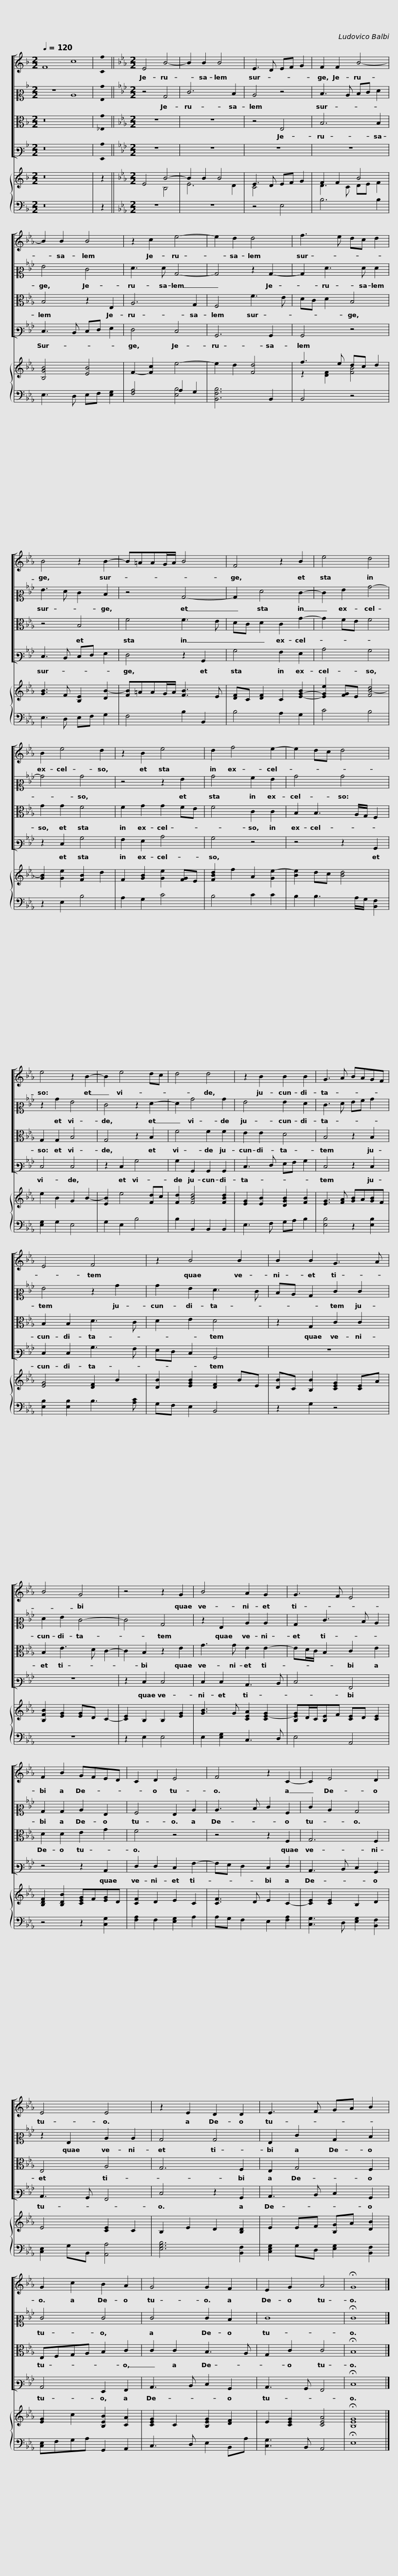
X:1
%%score [ 1 2 3 4 ] { ( 5 7 ) | ( 6 8 ) }
L:1/8
Q:1/4=120
M:2/2
I:linebreak $
K:F
U:s=!stemless!
V:1 treble
V:2 alto2
V:3 alto
V:4 bass3
V:5 treble
V:7 treble
V:6 bass
V:8 bass
V:1
 F8 c8 | s[Cf]2 ||$[K:Eb][M:2/2] E4 B4- | B2 B2 B4 | E3 D EF G2 | %5
 F2 F2 B4- |$ B2 B2 B4 | z2 c2 e4- | e2 d2 d4 | f3 e dc d2 | %10
 B4 z2 B2- |$ B=AAG/A/ B4 | F4 z2 B2 |$ e4 d4 | B2 e4 d2 | %15
 z2 B2 e4 | d2 f4 e2- | e2 dc d4 | e4 z2 B2- |$ B2 e4 dc |$ %20
 d4 d4 | z2 B2 B2 B2 | G3 A BAGF | E4 F4 | z2 B4 B2 |$ %25
 B2 B2 G3 A | B4 G4 |$ z4 z2 G2 | B4 A2 G2 | G3 F E4 | %30
 F2 B2 GFED | C2 D2 E4 |$ F4 z2 C2- | C2 E4 D2 |$ E4 E4 | %35
 z2 E2 D2 D2 | E3 F GA B2 | G2 c2 B2 A2 | G4 G2 F2 | E2 G2 A4 |$ %40
 !fermata!G8 |] %41
V:2
 z8 C8 | s[G,B]2 ||$[K:Eb][M:2/2] z4 B,4 | E6 D2 | C4 z4 | %5
 D3 C DE F2 |$ G4 E4 | F3 F B,4- | B,4 z2 B,2- | B,2 F3 F F2 | %10
 G3 F E2 D2 |$ z4 B,4- | B,2 F4 E2- |$ E2 G2 B4- | B4 B4 | %15
 z4 z2 G2 | B4 A2 G2 | B4 B4 | z2 B2 G4 |$ E4 z2 F2- |$ %20
 F2 B4 B2 | G4 G2 F2 | E3 F GA B2 | G4 z2 B2 | B2 G2 F3 E |$ %25
 DC B,2 E2 E2 | F2 G2 E4- |$ E4 B,4 | z2 G,2 C2 C2 | B,2 E3 D C2 | %30
 B,2 B,2 C2 G,2 | A,4 G,2 C2 |$ C3 D E2 A,2 | E2 C2 B,4 |$ z2 G,2 C2 C2 | %35
 B,4 B,4 | G,2 E2 B,2 D2 | E4 E4 | E4 E2 D2 | E8 |$ %40
 !fermata!E8 |] %41
V:3
 z16 | s[_E,G]2 ||$[K:Eb][M:2/2] z8 | z8 | z4 E,4 | %5
 B,6 B,2 |$ B,4 z2 E,2 | A,6 G,2 | F,4 F3 E | DC D2 B,4 | %10
 z4 B,4 |$ F4 F3 E | DC D2 C2 G2- |$ G2 FE F4 | G2 G2 F4 | %15
 F2 G2 G2 FE | F4 C2 C2 | B,2 B,3 A,/G,/ F,2 | G,2 G,2 B,4 |$ G,4 z2 B,2 |$ %20
 F4 F2 F2 | E2 E2 D4 | B,4 z2 B,2 | B,2 B,2 D3 C | D2 E2 D4 |$ %25
 z2 G,2 C2 C2 | B,2 E3 D C2- |$ C2 B,2 z2 E2 | G3 G E2 E2- | ED/C/ B,2 C2 E2 | %30
 D2 D2 E2 G2 | F4 z4 |$ z4 z2 F,2 | G,6 F,2 |$ E,4 A,4 | %35
 G,6 F,2 | E,2 G,4 F,2 | E,F,G,A, B,2 C2 | C2 C2 B,3 A, | G,2 C2 C4 |$ %40
 !fermata!B,8 |] %41
V:4
 z16 | s[G,,C]2 ||$[K:Eb][M:2/2] z8 | z8 | z8 | %5
 z8 |$ E,3 D, E,F, G,2 | F,4 E,4 | B,,6 B,,2 | B,,4 z4 | %10
 E,3 D, E,F, G,2 |$ F,4 z2 B,,2 | B,4 A,2 G,2 |$ C4 B,4 | z2 E,2 B,4 | %15
 A,2 G,2 C4 | B,4 z4 | z4 z2 B,,2 | E,4 E,4 |$ z2 E,2 B,4 |$ %20
 B,2 B,,2 B,,2 B,,2 | E,3 F, G,A, B,2 | E,4 z2 E,2 | E,2 E,2 B,3 A, | G,F, E,2 B,,4 |$ %25
 z8 | z8 |$ z2 E,2 E,4 | E,2 E,2 C,3 D, | E,4 A,,4 | %30
 z4 z2 C,2 | F,2 F,2 E,2 A,2- |$ A,G, F,2 E,2 F,2 | C,3 D, E,2 B,,2 |$ C,3 B,, A,,4 | %35
 E,4 z2 B,,2 | C,3 D, E,2 B,,2 | C,4 G,,2 A,,2 | C,3 D, E,2 B,,2 | C,3 B,, A,,4 |$ %40
 !fermata!E,8 |] %41
V:5
 z16 | z2 ||$[K:Eb][M:2/2] E4 B4- | B2 B2 B4 | E3 D EF G2 | %5
 F2 F2 B4 |$ [B,GB]4 [EB]4 | F2- [Fc]2 e4- | e2 d2 [Fd]4 | f3 e dc d2 | %10
 [GB]3 F [B,E]2 [DB-]2 |$ [FB]=AAG/A/ [FB]3 E | [DF]C [DF]2 C2 [E-G-B]2 |$ [EGe]2 [FG]E [FB-d]4 | [GB]2 [Ge]2 [FB]2 d2 | %15
 F2 [GB]2 [Ge]2 [FG]E | [FBd]2 f2 A2 [Ge-]2 | [Be]2 dc [Bd]4 | e2 B2 G2 B2- |$ [EB]2 e4 [Fd]c |$ %20
 [Fd]2 [FBd]4 [FBd]2 | [EG]2 [EB]2 [DGB]2 [FB]2 | [EG]3 [FA] [GB]A[GB]F | [EG]4 [DF]2 B2 | [DB]2 [EGB]2 [DF]2 BE |$ %25
 [DB]C [B,B]2 [CEG]2 [CE]A | [B,FB]2 [EG]2 [EG]D C2- |$ [CE]2 B,2 B,2 [EG]2 | [GB]3 G [CEA]2 [CE-G]2 | [B,EG]D/C/[B,E]F [CE]D [CE]2 | %30
 [B,DF]2 [B,DB]2 [CEG]F[EG]D | [CF]2 D2 E2 C2 |$ [CF]3 D E2 C2- | [CE]2 [CE]2 B,2 D2 |$ E4 [CE]2 C2 | %35
 B,2 E2 D2 [B,D]2 | E2 EF [B,G]A [DB]2 | [EG]2 c2 [B,EB]2 [CA]2 | [CEG]2 C2 [B,EG]2 [DF]2 | E2 [CEG]2 [CEA]4 |$ %40
 !fermata![B,EG]8 |] %41
V:6
 z16 | z2 ||$[K:Eb][M:2/2] z8 | z8 | z4 E,4 | %5
 x8 |$ E,3 D, E,F, [E,G,]2 | [F,A,]4 A,2 G,2 | [B,,F,B,]6 B,,2 | B,,4 z4 | %10
 E,3 D, E,F, G,2 |$ F,4 B,2 B,,2 | B,4 A,2 G,2 |$ C4 B,4 | z2 E,2 B,4 | %15
 A,2 G,2 C4 | B,4 C2 C2 | B,2 B,3 A,/G,/ [B,,F,]2 | [E,G,]2 G,2 E,4 |$ G,2 E,2 B,4 |$ %20
 B,2 B,,2 B,,2 B,,2 | E,3 F, G,A, B,2 | [E,B,]4 z2 [E,B,]2 | [E,B,]2 [E,B,]2 B,3 [A,C] | G,F, E,2 B,,4 |$ %25
 z2 G,2 z4 | z8 |$ z2 E,2 E,4 | E,2 [E,G,]2 C,3 D, | E,4 A,,4 | %30
 z4 z2 [C,G,]2 | [F,A,]2 F,2 [E,G,]2 A,2 |$ A,G, F,2 E,2 [F,A,]2 | [C,G,]3 D, [E,G,]2 [B,,F,]2 |$ [C,E,]2 G,B,, [A,,A,]4 | %35
 [E,G,B,]6 [B,,F,]2 | [C,E,G,]2 G,D, [E,G,]2 [B,,F,]2 | [C,E,]F,G,A, G,,2 A,,2 | C,3 D, E,2 B,,A, | [C,G,]3 B,, A,,4 |$ %40
 !fermata!E,8 |] %41
V:7
 x16 | x2 ||$[K:Eb][M:2/2] x4 B,4 | E6 D2 | C4 x4 | %5
 D3 C DE F2 |$ x8 | x8 | x8 | z2 [DF]2 [FB]4 | %10
 x8 |$ x8 | x8 |$ x8 | x8 | %15
 x8 | x8 | x8 | x8 |$ x8 |$ %20
 x8 | x8 | x8 | x8 | x8 |$ %25
 x8 | x8 |$ x8 | x8 | x8 | %30
 x8 | x8 |$ x8 | x8 |$ x8 | %35
 x8 | x8 | x8 | x8 | x8 |$ %40
 x8 |] %41
V:8
 x16 | x2 ||$[K:Eb][M:2/2] x8 | x8 | x8 | %5
 B,6 B,2 |$ x8 | x4 [E,B,]4 | x8 | x8 | %10
 x8 |$ x8 | x8 |$ x8 | x8 | %15
 x8 | x8 | x8 | x8 |$ x8 |$ %20
 x8 | x8 | x8 | x8 | x8 |$ %25
 x8 | x8 |$ x8 | x8 | x8 | %30
 x8 | x8 |$ x8 | x8 |$ x8 | %35
 x8 | x8 | x8 | x8 | x8 |$ %40
 x8 |] %41
